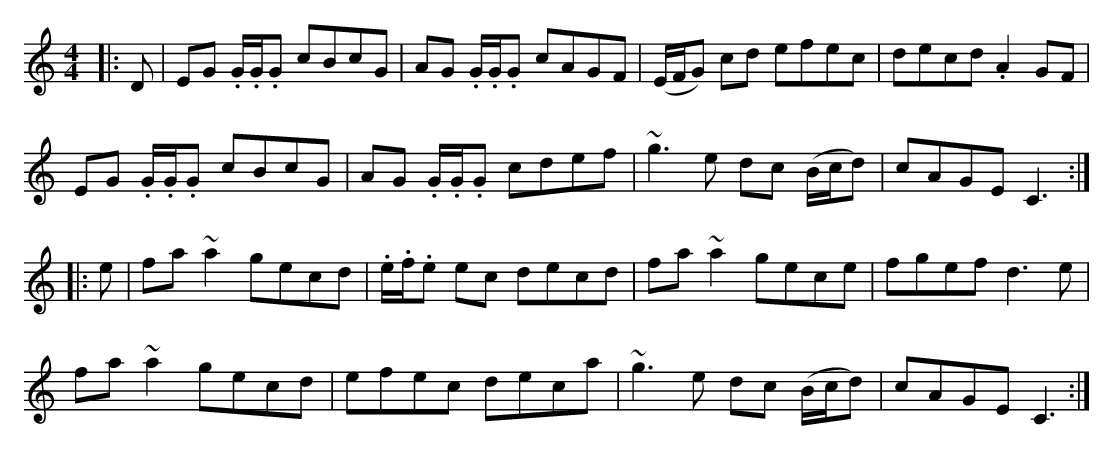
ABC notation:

X:1
M:4/4
K:C
|:D|EG .G/.G/.G cBcG|AG .G/.G/.G cAGF|(E/F/G) cd efec|decd .A2 GF|
EG .G/.G/.G cBcG|AG .G/.G/.G cdef|~g3 e dc (B/c/d)|cAGE C3:|
|:e|fa ~a2 gecd|.e/.f/.e ec decd|fa ~a2 gece|fgef d3 e|
fa ~a2 gecd|efec deca|~g3 e dc (B/c/d)|cAGE C3:|
